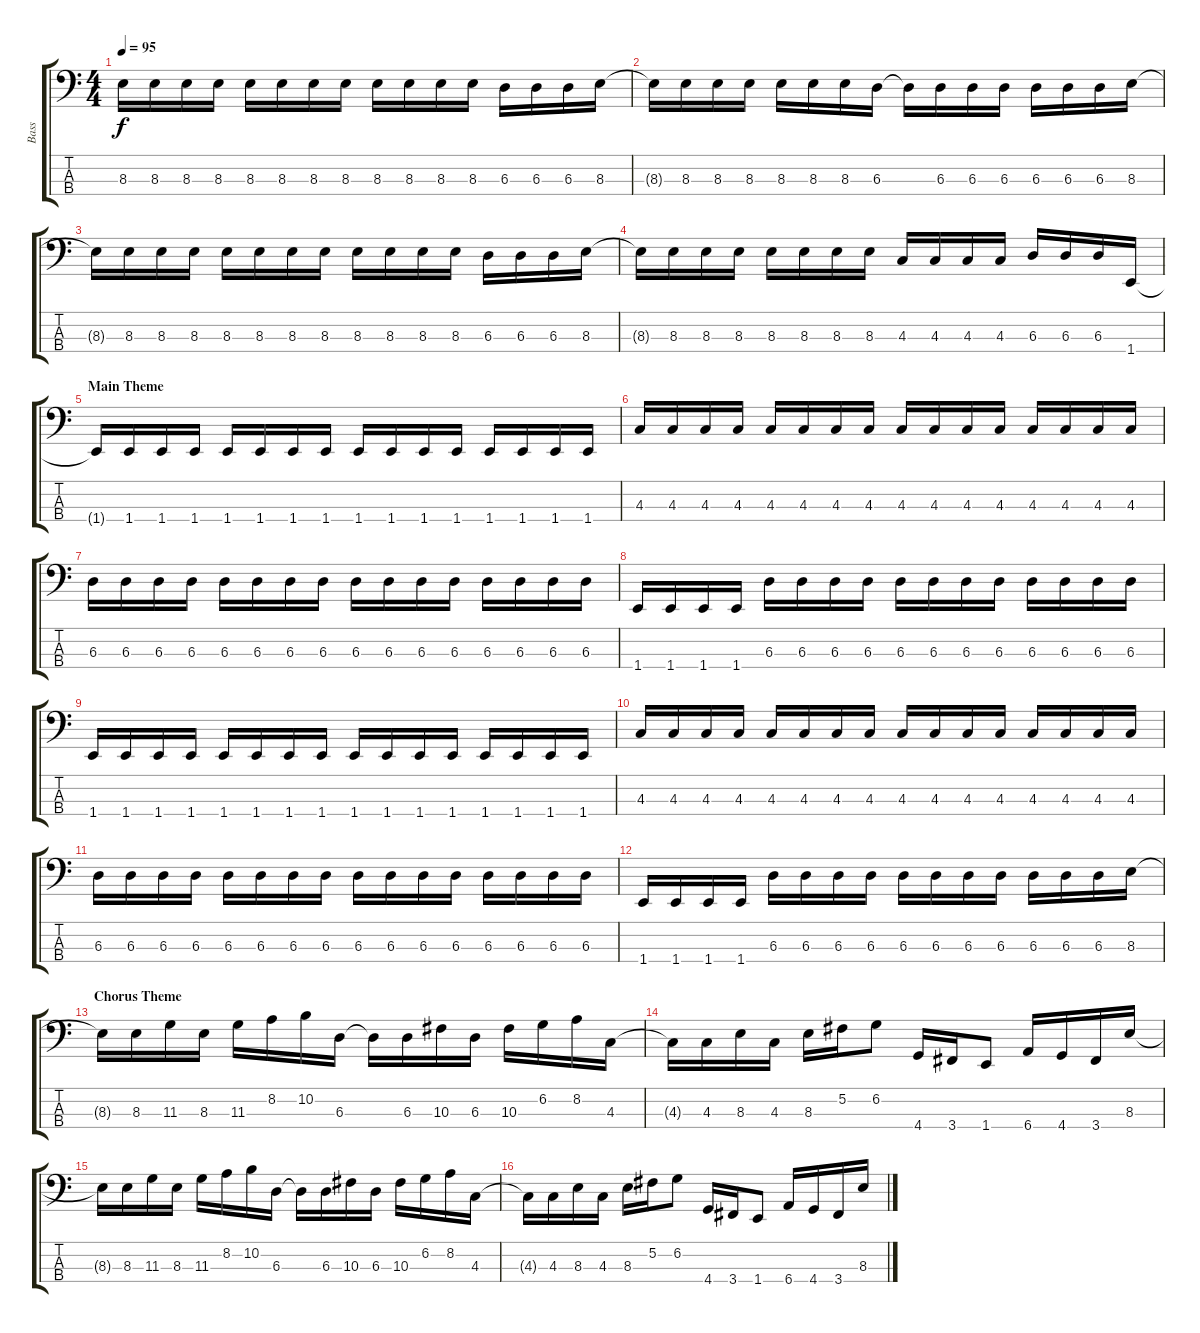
\track ("Bass" "Bass") {instrument electricbassfinger}
\staff {score tabs}
\tuning (Gb2 Db2 Ab1 Eb1) {hide}
\ts (4 4)
\tempo 95
\clef f4
\ks c
8.3{t}.16{dy f} 8.3.16 8.3.16 8.3.16 8.3.16 8.3.16 8.3.16 8.3.16 8.3.16 8.3.16 8.3.16 8.3.16 6.3.16 6.3.16 6.3.16 8.3.16 |
8.3{t}.16 8.3.16 8.3.16 8.3.16 8.3.16 8.3.16 8.3.16 6.3.16 6.3{t}.16 6.3.16 6.3.16 6.3.16 6.3.16 6.3.16 6.3.16 8.3.16 |
8.3{t}.16 8.3.16 8.3.16 8.3.16 8.3.16 8.3.16 8.3.16 8.3.16 8.3.16 8.3.16 8.3.16 8.3.16 6.3.16 6.3.16 6.3.16 8.3.16 |
8.3{t}.16 8.3.16 8.3.16 8.3.16 8.3.16 8.3.16 8.3.16 8.3.16 4.3.16 4.3.16 4.3.16 4.3.16 6.3.16 6.3.16 6.3.16 1.4.16 |
\section ("" "Main Theme")
1.4{t}.16 1.4.16 1.4.16 1.4.16 1.4.16 1.4.16 1.4.16 1.4.16 1.4.16 1.4.16 1.4.16 1.4.16 1.4.16 1.4.16 1.4.16 1.4.16 |
4.3.16 4.3.16 4.3.16 4.3.16 4.3.16 4.3.16 4.3.16 4.3.16 4.3.16 4.3.16 4.3.16 4.3.16 4.3.16 4.3.16 4.3.16 4.3.16 |
6.3.16 6.3.16 6.3.16 6.3.16 6.3.16 6.3.16 6.3.16 6.3.16 6.3.16 6.3.16 6.3.16 6.3.16 6.3.16 6.3.16 6.3.16 6.3.16 |
1.4.16 1.4.16 1.4.16 1.4.16 6.3.16 6.3.16 6.3.16 6.3.16 6.3.16 6.3.16 6.3.16 6.3.16 6.3.16 6.3.16 6.3.16 6.3.16 |
1.4.16 1.4.16 1.4.16 1.4.16 1.4.16 1.4.16 1.4.16 1.4.16 1.4.16 1.4.16 1.4.16 1.4.16 1.4.16 1.4.16 1.4.16 1.4.16 |
4.3.16 4.3.16 4.3.16 4.3.16 4.3.16 4.3.16 4.3.16 4.3.16 4.3.16 4.3.16 4.3.16 4.3.16 4.3.16 4.3.16 4.3.16 4.3.16 |
6.3.16 6.3.16 6.3.16 6.3.16 6.3.16 6.3.16 6.3.16 6.3.16 6.3.16 6.3.16 6.3.16 6.3.16 6.3.16 6.3.16 6.3.16 6.3.16 |
1.4.16 1.4.16 1.4.16 1.4.16 6.3.16 6.3.16 6.3.16 6.3.16 6.3.16 6.3.16 6.3.16 6.3.16 6.3.16 6.3.16 6.3.16 8.3.16 |
\section ("" "Chorus Theme")
8.3{t}.16 8.3.16 11.3.16 8.3.16 11.3.16 8.2.16 10.2.16 6.3.16 6.3{t}.16 6.3.16 10.3.16 6.3.16 10.3.16 6.2.16 8.2.16 4.3.16 |
4.3{t}.16 4.3.16 8.3.16 4.3.16 8.3.16 5.2.16 6.2.8 4.4.16 3.4.16 1.4.8 6.4.16 4.4.16 3.4.16 8.3.16 |
8.3{t}.16 8.3.16 11.3.16 8.3.16 11.3.16 8.2.16 10.2.16 6.3.16 6.3{t}.16 6.3.16 10.3.16 6.3.16 10.3.16 6.2.16 8.2.16 4.3.16 |
4.3{t}.16 4.3.16 8.3.16 4.3.16 8.3.16 5.2.16 6.2.8 4.4.16 3.4.16 1.4.8 6.4.16 4.4.16 3.4.16 8.3.16
